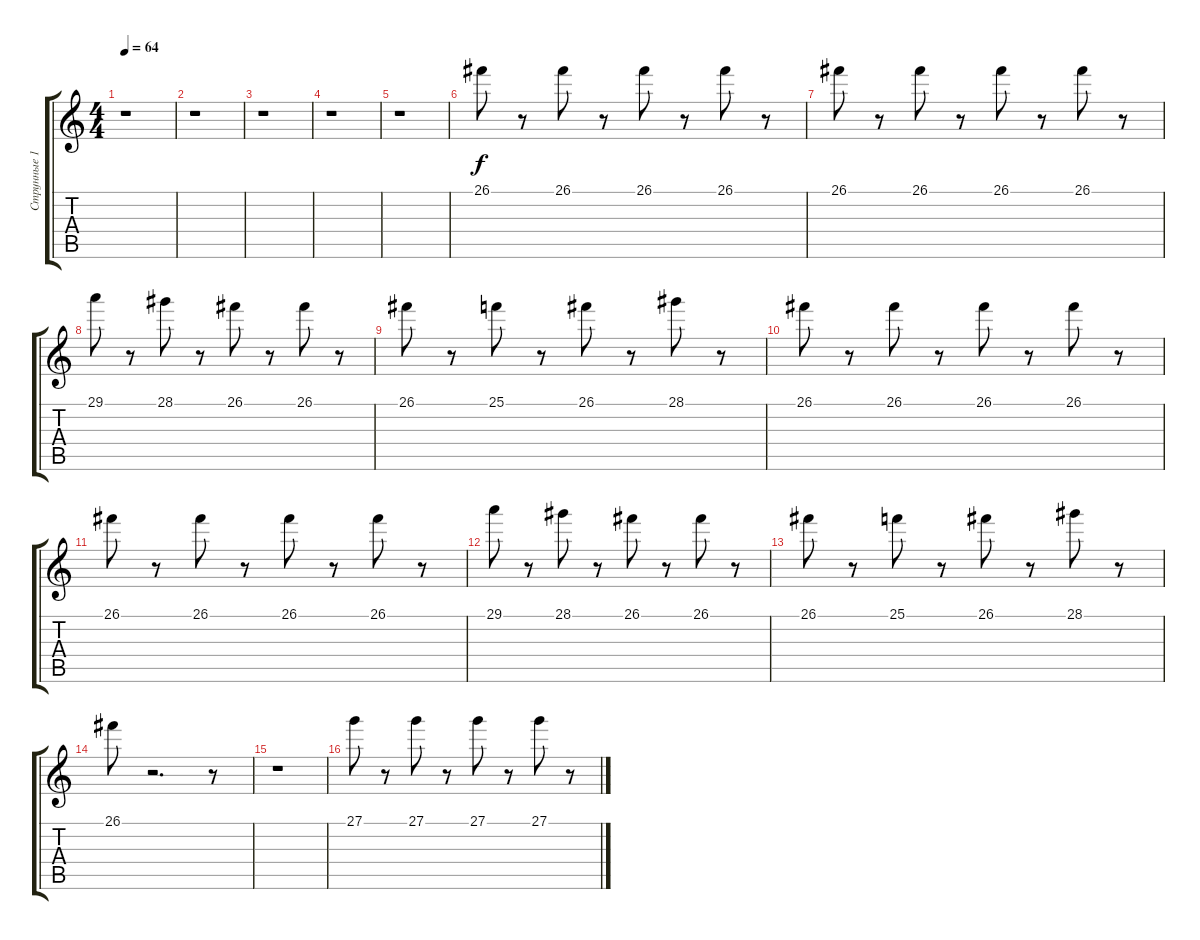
\track ("Струнные 1" "Струнные 1") {instrument stringensemble1}
\staff {score tabs}
\tuning (E4 B3 G3 D3 A2 E2) {hide}
\ts (4 4)
\tempo 64
\clef g2
\ks c
r.1{dy f} |
r.1 |
r.1 |
r.1 |
r.1 |
26.1.8 r.8 26.1.8 r.8 26.1.8 r.8 26.1.8 r.8 |
26.1.8 r.8 26.1.8 r.8 26.1.8 r.8 26.1.8 r.8 |
29.1.8 r.8 28.1.8 r.8 26.1.8 r.8 26.1.8 r.8 |
26.1.8 r.8 25.1.8 r.8 26.1.8 r.8 28.1.8 r.8 |
26.1.8 r.8 26.1.8 r.8 26.1.8 r.8 26.1.8 r.8 |
26.1.8 r.8 26.1.8 r.8 26.1.8 r.8 26.1.8 r.8 |
29.1.8 r.8 28.1.8 r.8 26.1.8 r.8 26.1.8 r.8 |
26.1.8 r.8 25.1.8 r.8 26.1.8 r.8 28.1.8 r.8 |
26.1.8 r.2{d} r.8 |
r.1 |
27.1.8 r.8 27.1.8 r.8 27.1.8 r.8 27.1.8 r.8
